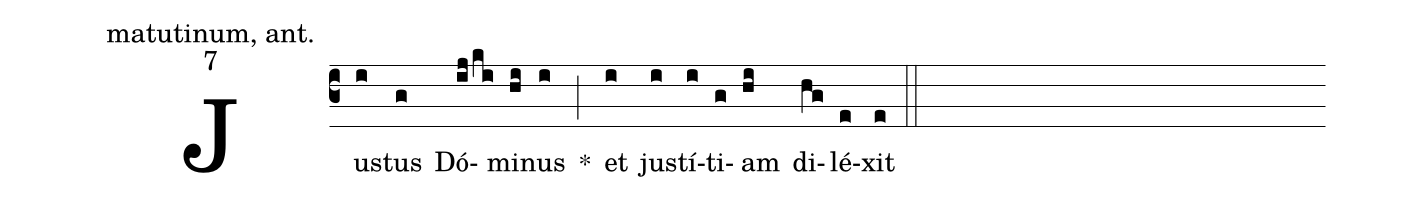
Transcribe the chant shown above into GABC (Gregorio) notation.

office-part: matutinum, ant. ;
mode: 7;
%%
% VII.b
% Antiphona de communi unius martyris.
% De ea primam partem tantum sumpsimus et textum paululum mutavimus.

(c3)
Jus(i)tus(g) Dó(ij/ki)mi(hi)nus(i) *(;)
et(i) jus(i)tí(i)ti(g)am(hi) di(hg)lé(e)xit(e) (::)
